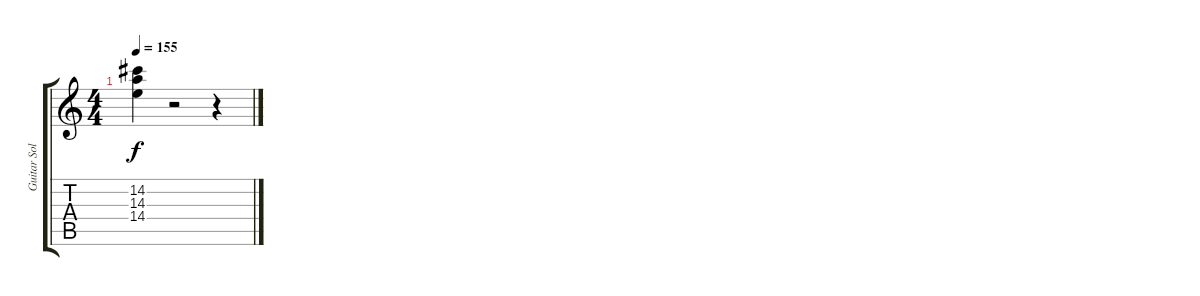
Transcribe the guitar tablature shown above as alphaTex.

\track ("Guitar Solo" "Guitar Sol") {instrument overdrivenguitar}
\staff {score tabs}
\tuning (E4 B3 G3 D3 A2 E2) {hide}
\ts (4 4)
\tempo 155
\clef g2
\ks c
(14.2 14.3 14.4).4{dy f} r.2 r.4
